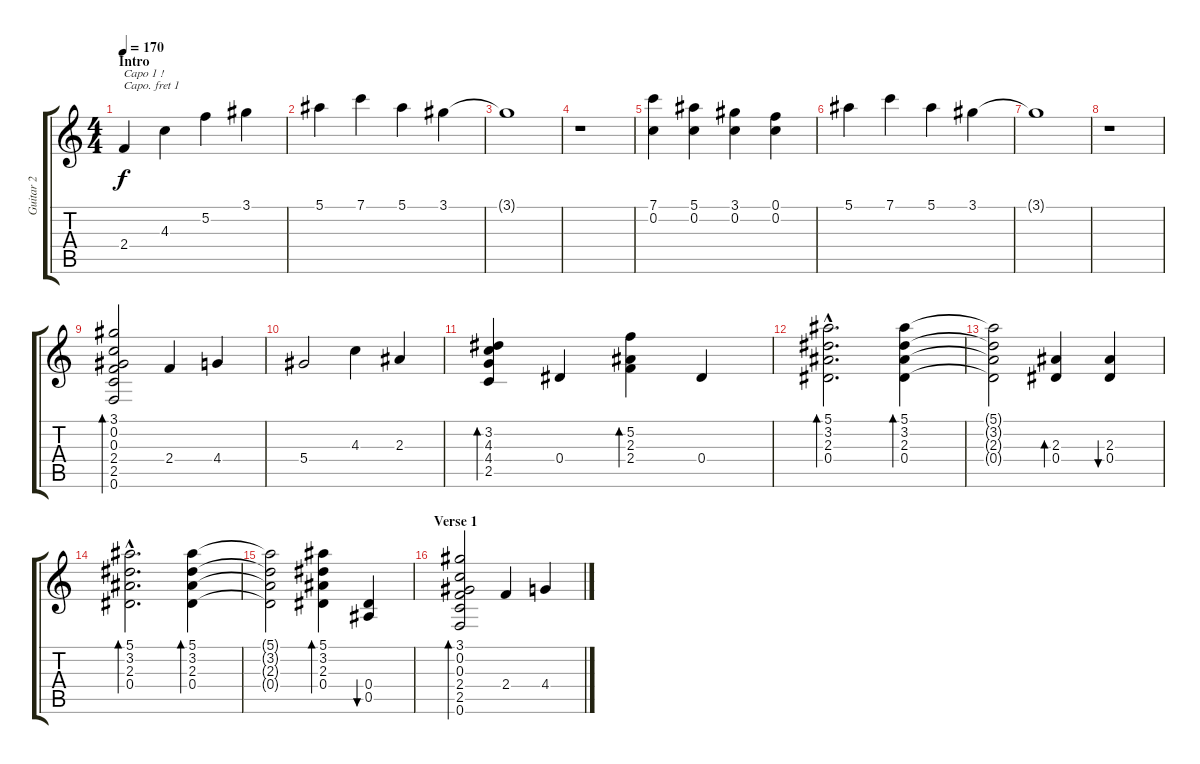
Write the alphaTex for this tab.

\track ("Guitar 2" "Guitar 2") {instrument acousticguitarsteel}
\staff {score tabs}
\capo 1
\tuning (E4 B3 G3 D3 A2 E2) {hide}
\ts (4 4)
\section ("" "Intro")
\tempo 170
\clef g2
\ks c
2.4.4{txt "Capo 1 !" dy f instrument acousticguitarsteel} 4.3.4 5.2.4 3.1.4 |
5.1.4 7.1.4 5.1.4 3.1.4 |
3.1{t}.1 |
r.1 |
(7.1 0.2).4 (5.1 0.2).4 (3.1 0.2).4 (0.1 0.2).4 |
5.1.4 7.1.4 5.1.4 3.1.4 |
3.1{t}.1 |
r.1 |
(3.1 0.2 0.3 2.4 2.5 0.6).2{bd 60} 2.4.4 4.4.4 |
5.4.2 4.3.4 2.3.4 |
(3.2 4.3 4.4 2.5).4{bd 240} 0.4.4 (5.2 2.3 2.4).4{bd 240} 0.4.4 |
(5.1{hac} 3.2{hac} 2.3{hac} 0.4{hac}).2{d bd 240} (5.1 3.2 2.3 0.4).4{bd 240} |
(5.1{t} 3.2{t} 2.3{t} 0.4{t}).2 (2.3 0.4).4{bd 240} (2.3 0.4).4{bu 240} |
(5.1{hac} 3.2{hac} 2.3{hac} 0.4{hac}).2{d bd 240} (5.1 3.2 2.3 0.4).4{bd 240} |
(5.1{t} 3.2{t} 2.3{t} 0.4{t}).2 (5.1 3.2 2.3 0.4).4{bd 240} (0.4 0.5).4{bu 240} |
\section ("" "Verse 1")
(3.1 0.2 0.3 2.4 2.5 0.6).2{bd 240} 2.4.4 4.4.4
